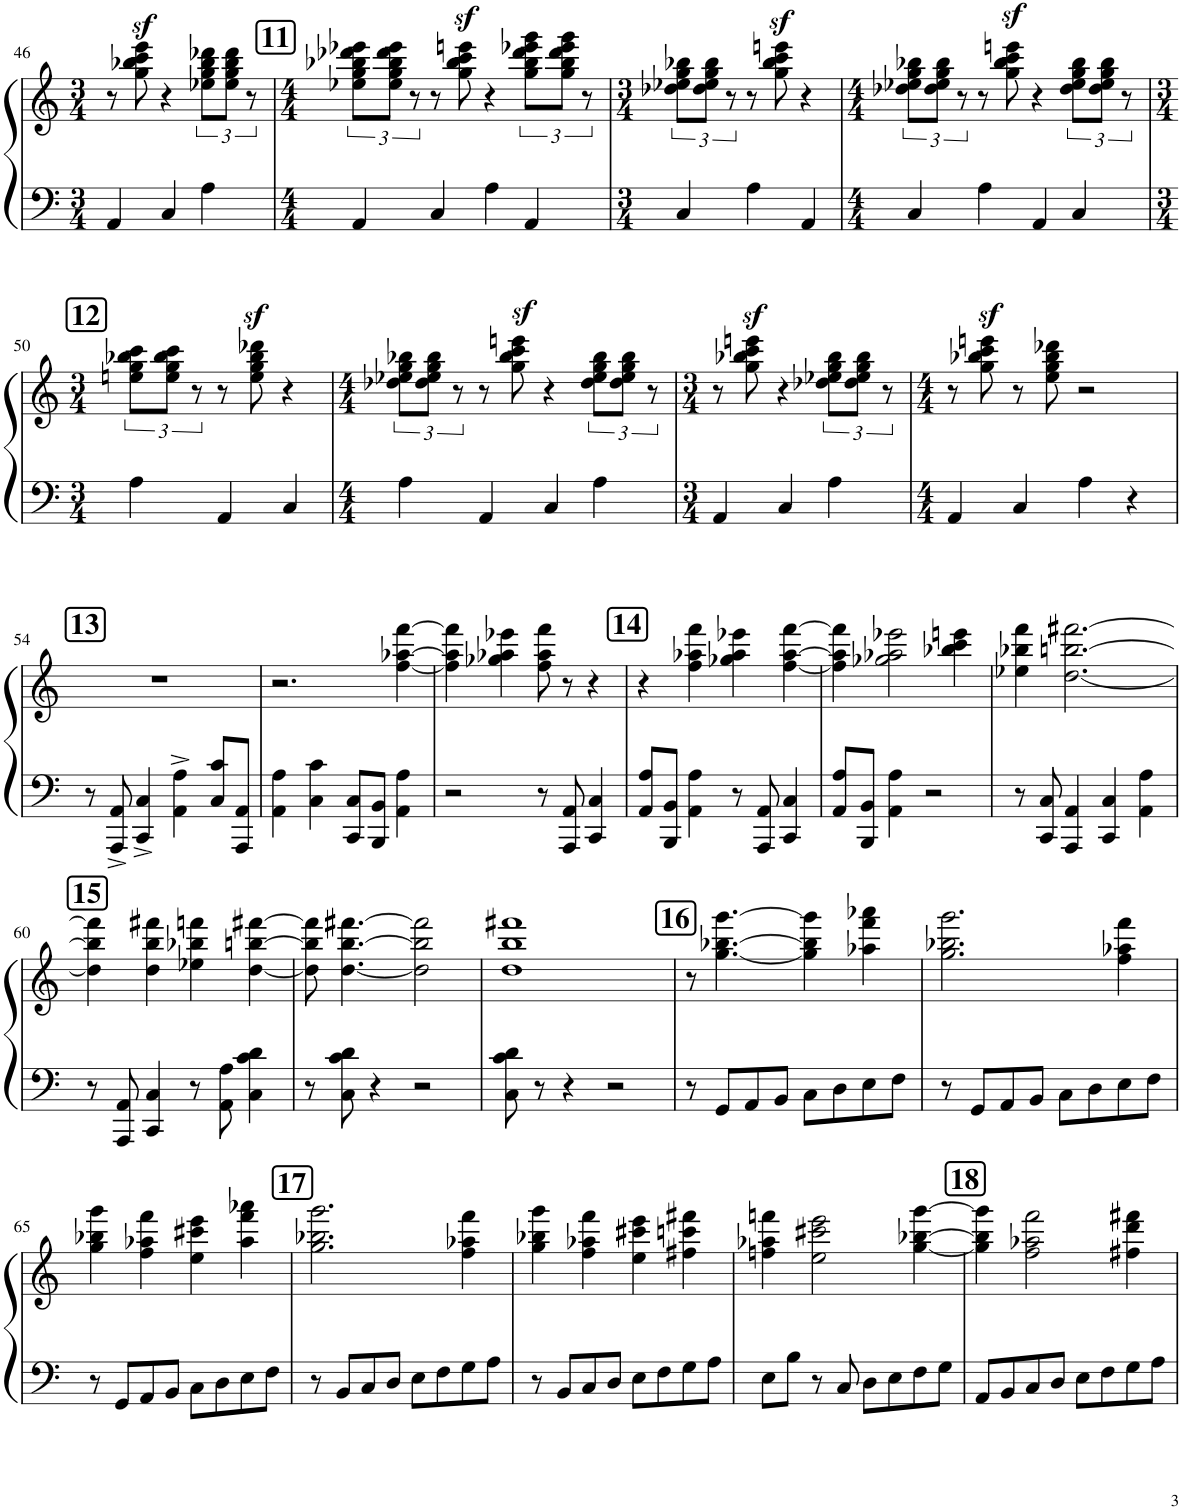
**kern	**kern
*part1	*part1
*staff2	*staff1
*I"Piano	*
*I'Pno.	*
!!LO:PB:g=z
*clefG2	*clefG2
*k[]	*k[]
*M3/4	*M3/4
=46	=46
4AA/	8r
.	8gg\z> 8bb-X\z> 8ccc\z> 8eee\z>
4C/	4r
4A\	12ee-X\ 12gg\ 12bb-\ 12ddd-X\L
.	12ee-\ 12gg\ 12bb-\ 12ddd-\J
.	12r
!!LO:REH:place=s1:a:B:cj:fs=14:t=11
=47	=47
*M4/4	*M4/4
4AA/	12ee-X\ 12gg\ 12bb-X\ 12ddd-X\ 12eee-X\L
.	12ee-\ 12gg\ 12bb-\ 12ddd-\ 12eee-\J
.	12r
4C/	8r
.	8gg\z> 8bb-\z> 8ccc\z> 8eeen\z>
4A\	4r
4AA/	12gg\ 12bb-\ 12ddd-\ 12eee-X\ 12ggg\L
.	12gg\ 12bb-\ 12ddd-\ 12eee-\ 12ggg\J
.	12r
=48	=48
*M3/4	*M3/4
4C/	12dd-X\ 12ee-X\ 12gg\ 12bb-X\L
.	12dd-\ 12ee-\ 12gg\ 12bb-\J
.	12r
4A\	8r
.	8gg\z> 8bb-\z> 8ccc\z> 8eeen\z>
4AA/	4r
=49	=49
*M4/4	*M4/4
4C/	12dd-X\ 12ee-X\ 12gg\ 12bb-X\L
.	12dd-\ 12ee-\ 12gg\ 12bb-\J
.	12r
4A\	8r
.	8gg\z> 8bb-\z> 8ccc\z> 8eeen\z>
4AA/	4r
4C/	12dd-\ 12ee-\ 12gg\ 12bb-\L
.	12dd-\ 12ee-\ 12gg\ 12bb-\J
.	12r
!!LO:LB:g=z
!!LO:REH:place=s1:a:B:cj:fs=14:t=12
=50	=50
*M3/4	*M3/4
4A\	12een\ 12gg\ 12bb-X\ 12ccc\L
.	12ee\ 12gg\ 12bb-\ 12ccc\J
.	12r
4AA/	8r
.	8ee\z> 8gg\z> 8bb-\z> 8ddd-X\z>
4C/	4r
=51	=51
*M4/4	*M4/4
4A\	12dd-X\ 12ee-X\ 12gg\ 12bb-X\L
.	12dd-\ 12ee-\ 12gg\ 12bb-\J
.	12r
4AA/	8r
.	8gg\z> 8bb-\z> 8ccc\z> 8eeen\z>
4C/	4r
4A\	12dd-\ 12ee-\ 12gg\ 12bb-\L
.	12dd-\ 12ee-\ 12gg\ 12bb-\J
.	12r
=52	=52
*M3/4	*M3/4
4AA/	8r
.	8gg\z> 8bb-X\z> 8ccc\z> 8eeen\z>
4C/	4r
4A\	12dd-X\ 12ee-X\ 12gg\ 12bb-\L
.	12dd-\ 12ee-\ 12gg\ 12bb-\J
.	12r
=53	=53
*M4/4	*M4/4
4AA/	8r
.	8gg\z> 8bb-X\z> 8ccc\z> 8eeen\z>
4C/	8r
.	8ee\ 8gg\ 8bb-\ 8ddd-X\
4A\	2r
4r	.
!!LO:LB:g=z
!!LO:REH:place=s1:a:B:cj:fs=14:t=13
=54	=54
8r	1r
8AAA/^ 8AA/^	.
4CC/^ 4C/^	.
4AA\^ 4A\^	.
8C/ 8c/L	.
8AAA/ 8AA/J	.
=55	=55
4AA\ 4A\	2.r
4C\ 4c\	.
8CC/ 8C/L	.
8BBB/ 8BB/J	.
4AA\ 4A\	[4ff\ [4aa-X\ [4fff\
=56	=56
2r	4ff\] 4aa-\] 4fff\]
.	4gg-X\ 4aa-X\ 4eee-X\
8r	8ff\ 8aa-\ 8fff\
8AAA/ 8AA/	8r
4CC/ 4C/	4r
!!LO:REH:place=s1:a:B:cj:fs=14:t=14
=57	=57
8AA/ 8A/L	4r
8BBB/ 8BB/J	.
4AA\ 4A\	4ff\ 4aa-X\ 4fff\
8r	4gg-X\ 4aa-\ 4eee-X\
8AAA/ 8AA/	.
4CC/ 4C/	[4ff\ [4aa-\ [4fff\
=58	=58
8AA/ 8A/L	4ff\] 4aa-\] 4fff\]
8BBB/ 8BB/J	.
4AA\ 4A\	2gg-X\ 2aa-X\ 2eee-X\
2r	.
.	4bb-X\ 4ccc\ 4eeen\
=59	=59
8r	4ee-X\ 4bb-X\ 4fff\
8CC/ 8C/	.
4AAA/ 4AA/	[2.dd\ [2.bbn\ [2.fff#X\
4CC/ 4C/	.
4AA\ 4A\	.
!!LO:LB:g=z
!!LO:REH:place=s1:a:B:cj:fs=14:t=15
=60	=60
8r	4dd\] 4bb\] 4fff#\]
8AAA/ 8AA/	.
4CC/ 4C/	4dd\ 4bb\ 4fff#X\
8r	4ee-X\ 4bb-X\ 4fffn\
8AA\ 8A\	.
4C\ 4c\ 4d\	[4dd\ [4bbn\ [4fff#X\
=61	=61
8r	8dd\] 8bb\] 8fff#\]
8C\ 8c\ 8d\	[4.dd\ [4.bb\ [4.fff#X\
4r	.
2r	2dd\] 2bb\] 2fff#\]
=62	=62
8C\ 8c\ 8d\	1dd 1bb 1fff#X
8r	.
4r	.
2r	.
!!LO:REH:place=s1:a:B:cj:fs=14:t=16
=63	=63
8r	8r
8GG/L	[4.gg\ [4.bb-X\ [4.ggg\
8AA/	.
8BB/J	.
8C\L	4gg\] 4bb-\] 4ggg\]
8D\	.
8E\	4aa-X\ 4fff\ 4aaa-X\
8F\J	.
=64	=64
8r	2.gg\ 2.bb-X\ 2.ggg\
8GG/L	.
8AA/	.
8BB/J	.
8C\L	.
8D\	.
8E\	4ff\ 4aa-X\ 4fff\
8F\J	.
!!LO:LB:g=z
=65	=65
8r	4gg\ 4bb-X\ 4ggg\
8GG/L	.
8AA/	4ff\ 4aa-X\ 4fff\
8BB/J	.
8C\L	4ee\ 4ccc#X\ 4eee\
8D\	.
8E\	4aa-\ 4fff\ 4aaa-X\
8F\J	.
!!LO:REH:place=s1:a:B:cj:fs=14:t=17
=66	=66
8r	2.gg\ 2.bb-X\ 2.ggg\
8BB/L	.
8C/	.
8D/J	.
8E\L	.
8F\	.
8G\	4ff\ 4aa-X\ 4fff\
8A\J	.
=67	=67
8r	4gg\ 4bb-X\ 4ggg\
8BB/L	.
8C/	4ff\ 4aa-X\ 4fff\
8D/J	.
8E\L	4ee\ 4ccc#X\ 4eee\
8F\	.
8G\	4ff#X\ 4cccn\ 4fff#X\
8A\J	.
=68	=68
8E\L	4ffn\ 4aa-X\ 4fffn\
8B\J	.
8r	2ee\ 2ccc#X\ 2eee\
8C/	.
8D\L	.
8E\	.
8F\	[4gg\ [4bb-X\ [4ggg\
8G\J	.
!!LO:REH:place=s1:a:B:cj:fs=14:t=18
=69	=69
8AA/L	4gg\] 4bb-\] 4ggg\]
8BB/	.
8C/	2ff\ 2aa-X\ 2fff\
8D/J	.
8E\L	.
8F\	.
8G\	4ff#X\ 4ddd\ 4fff#X\
8A\J	.
=	=
*-	*-
